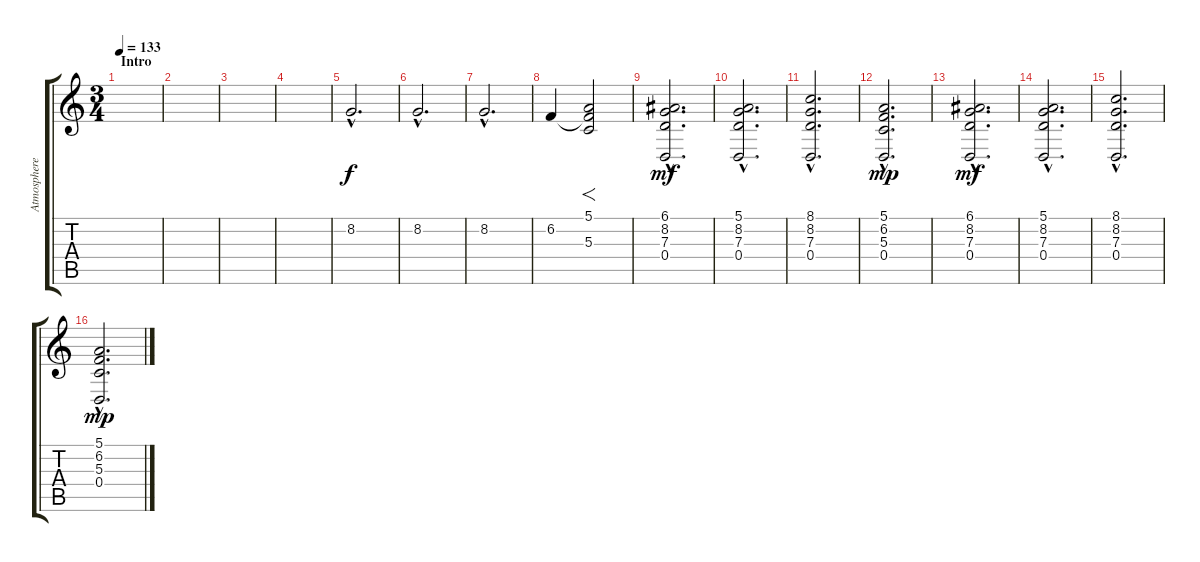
\track ("Atmosphere 2" "Atmosphere") {instrument pad2warm}
\staff {score tabs}
\tuning (E4 B3 G3 D3 A2 E2) {hide}
\ts (3 4)
\section ("" "Intro")
\tempo 133
\clef g2
\ks c
|
|
|
|
8.2{hac}.2{d} |
8.2{hac}.2{d} |
8.2{hac}.2{d} |
6.2.4 (5.1 6.2{t} 5.3).2{f} |
(6.1{hac} 8.2{hac} 7.3{hac} 0.4{hac}).2{d dy mf} |
(5.1{hac} 8.2{hac} 7.3{hac} 0.4{hac}).2{d} |
(8.1{hac} 8.2{hac} 7.3{hac} 0.4{hac}).2{d} |
(5.1{hac} 6.2{hac} 5.3{hac} 0.4{hac}).2{d dy mp} |
(6.1{hac} 8.2{hac} 7.3{hac} 0.4{hac}).2{d dy mf} |
(5.1{hac} 8.2{hac} 7.3{hac} 0.4{hac}).2{d} |
(8.1{hac} 8.2{hac} 7.3{hac} 0.4{hac}).2{d} |
(5.1{hac} 6.2{hac} 5.3{hac} 0.4{hac}).2{d dy mp}
